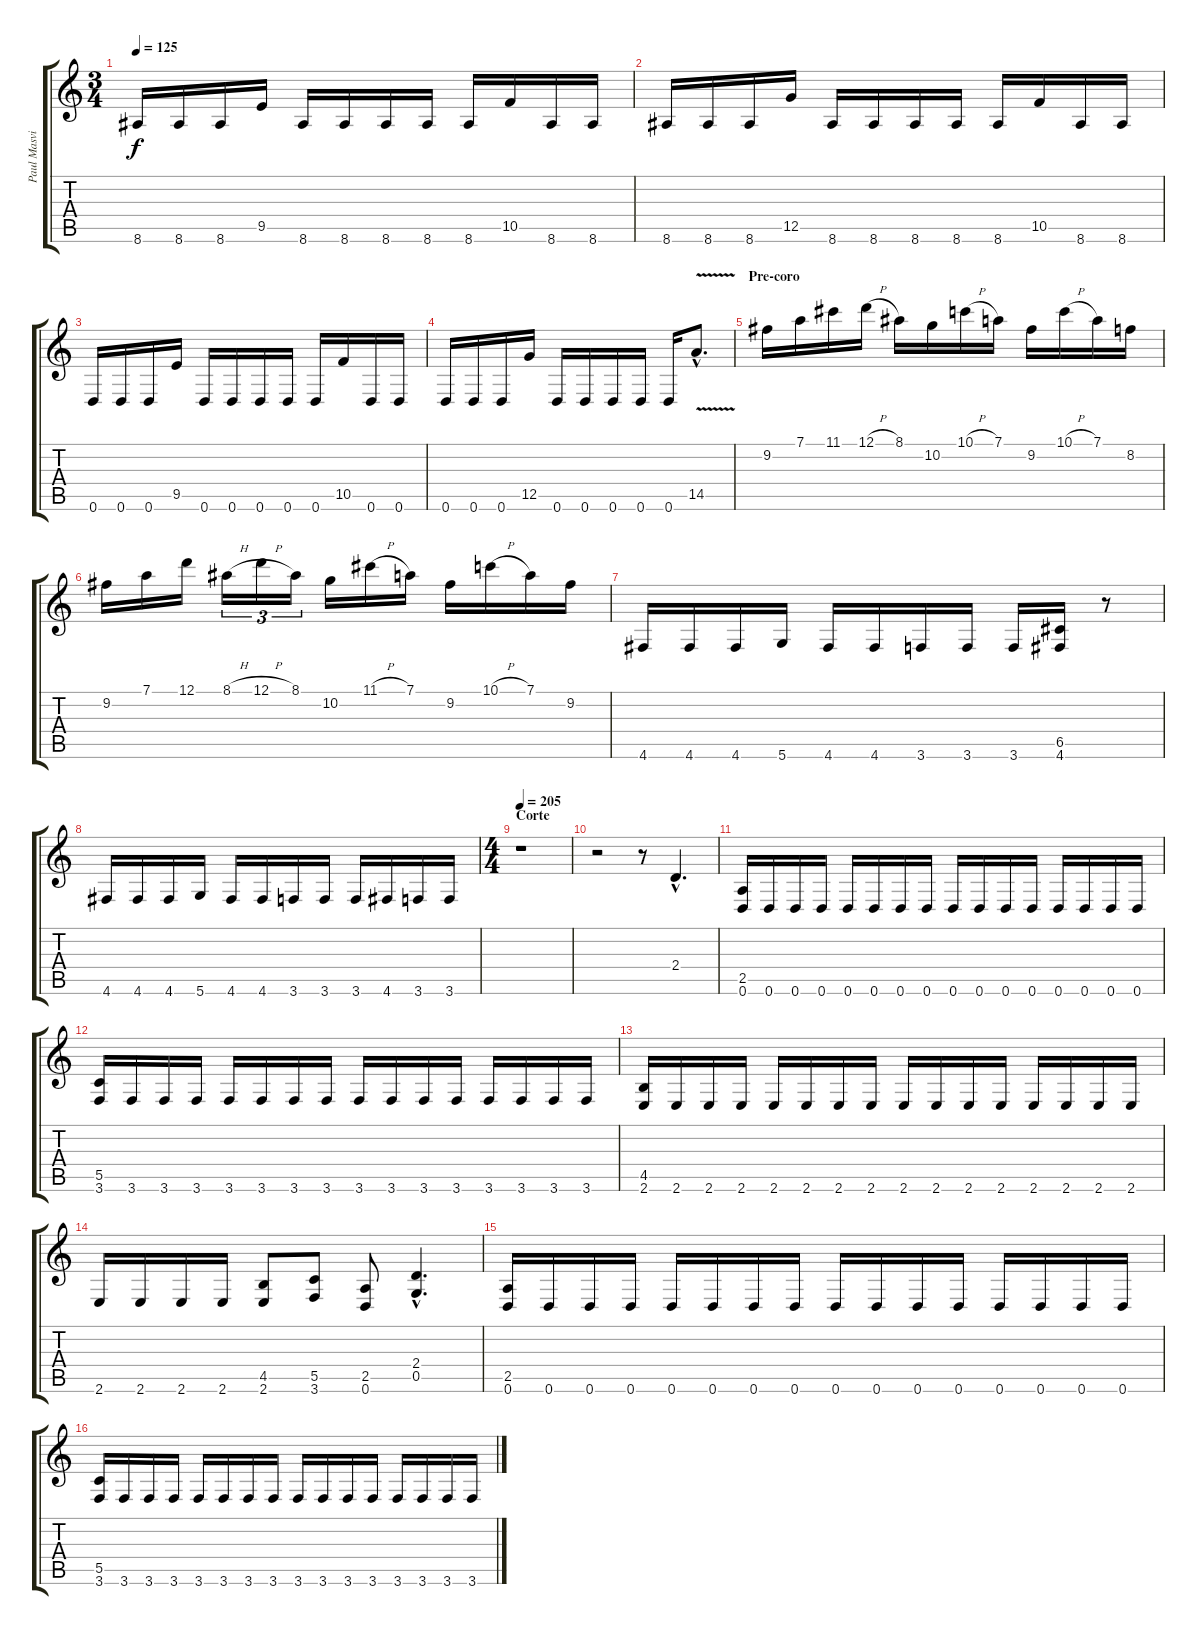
\track ("Paul Masvidal" "Paul Masvi") {instrument distortionguitar}
\staff {score tabs}
\tuning (D4 A3 F3 C3 G2 D2) {hide}
\ts (3 4)
\tempo 125
\clef g2
\ks c
8.6.16{dy f} 8.6.16 8.6.16 9.5.16 8.6.16 8.6.16 8.6.16 8.6.16 8.6.16 10.5.16 8.6.16 8.6.16 |
8.6.16 8.6.16 8.6.16 12.5.16 8.6.16 8.6.16 8.6.16 8.6.16 8.6.16 10.5.16 8.6.16 8.6.16 |
0.6.16 0.6.16 0.6.16 9.5.16 0.6.16 0.6.16 0.6.16 0.6.16 0.6.16 10.5.16 0.6.16 0.6.16 |
0.6.16 0.6.16 0.6.16 12.5.16 0.6.16 0.6.16 0.6.16 0.6.16 0.6.16 14.5{v hac}.8{d} |
\section ("" "Pre-coro")
9.2.16 7.1.16 11.1.16 12.1{h}.16 8.1.16 10.2.16 10.1{h}.16 7.1.16 9.2.16 10.1{h}.16 7.1.16 8.2.16 |
9.2.16 7.1.16 12.1.16 8.1{h}.16{tu (3 2)} 12.1{h}.16{tu (3 2)} 8.1.16{tu (3 2)} 10.2.16 11.1{h}.16 7.1.16 9.2.16 10.1{h}.16 7.1.16 9.2.16 |
4.6.16 4.6.16 4.6.16 5.6.16 4.6.16 4.6.16 3.6.16 3.6.16 3.6.16 (6.5 4.6).16 r.8 |
4.6.16 4.6.16 4.6.16 5.6.16 4.6.16 4.6.16 3.6.16 3.6.16 3.6.16 4.6.16 3.6.16 3.6.16 |
\ts (4 4)
\section ("" "Corte")
\tempo 205
r.1 |
r.2 r.8 2.4{hac}.4{d} |
(2.5 0.6).16 0.6.16 0.6.16 0.6.16 0.6.16 0.6.16 0.6.16 0.6.16 0.6.16 0.6.16 0.6.16 0.6.16 0.6.16 0.6.16 0.6.16 0.6.16 |
(5.5 3.6).16 3.6.16 3.6.16 3.6.16 3.6.16 3.6.16 3.6.16 3.6.16 3.6.16 3.6.16 3.6.16 3.6.16 3.6.16 3.6.16 3.6.16 3.6.16 |
(4.5 2.6).16 2.6.16 2.6.16 2.6.16 2.6.16 2.6.16 2.6.16 2.6.16 2.6.16 2.6.16 2.6.16 2.6.16 2.6.16 2.6.16 2.6.16 2.6.16 |
2.6.16 2.6.16 2.6.16 2.6.16 (4.5 2.6).8 (5.5 3.6).8 (2.5 0.6).8 (2.4{hac} 0.5{hac}).4{d} |
(2.5 0.6).16 0.6.16 0.6.16 0.6.16 0.6.16 0.6.16 0.6.16 0.6.16 0.6.16 0.6.16 0.6.16 0.6.16 0.6.16 0.6.16 0.6.16 0.6.16 |
(5.5 3.6).16 3.6.16 3.6.16 3.6.16 3.6.16 3.6.16 3.6.16 3.6.16 3.6.16 3.6.16 3.6.16 3.6.16 3.6.16 3.6.16 3.6.16 3.6.16
